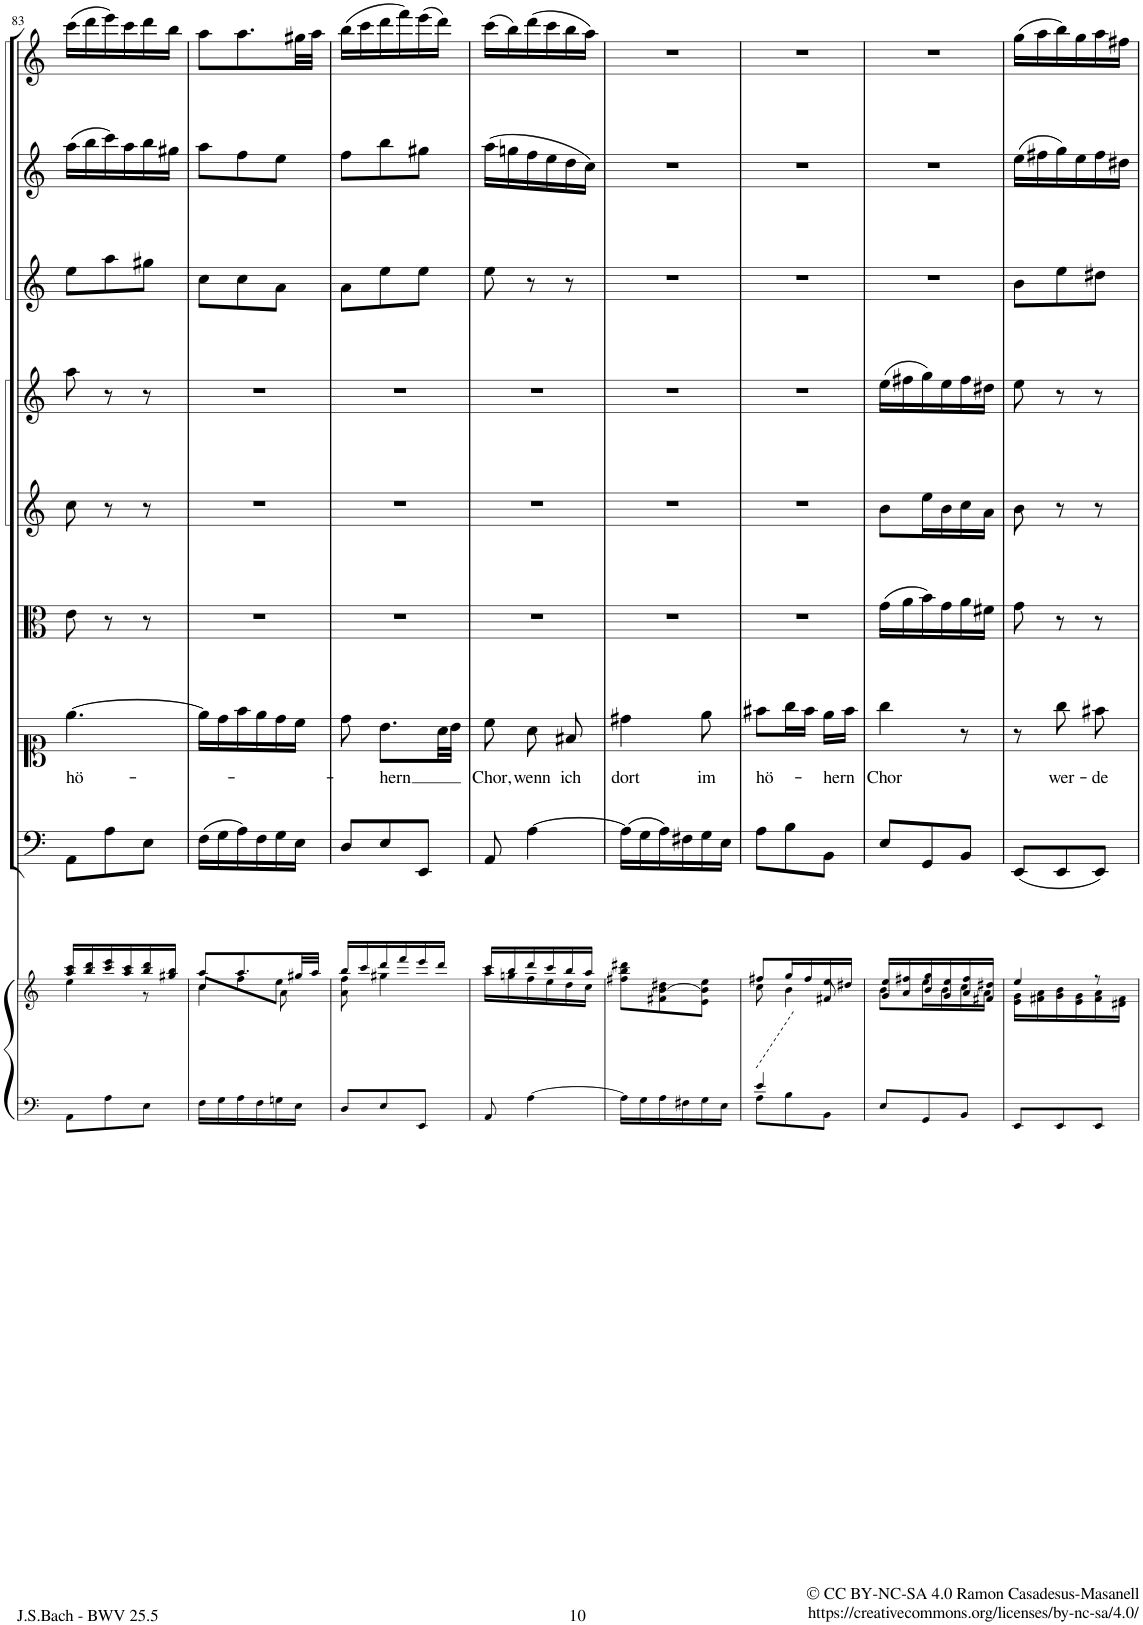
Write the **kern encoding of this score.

**kern	**kern	**kern	**kern	**text	**kern	**kern	**kern	**kern	**kern	**kern
*part9	*part9	*part8	*part7	*part7	*part6	*part5	*part4	*part3	*part2	*part1
*staff10	*staff9	*staff8	*staff7	*staff7	*staff6	*staff5	*staff4	*staff3	*staff2	*staff1
*I"Piano reduction	*	*I"Continuo	*I"Soprano	*	*I"Viola	*I"Oboe II Violino II	*I"Oboe I Violino I	*I"Flauto III	*I"Flauto II	*I"Flauto I
*I'Pno	*	*	*	*	*	*	*	*I'Fl	*I'Fl	*I'Fl
!!LO:PB:g=z
*clefF4	*clefG2	*clefF4	*clefC1	*	*clefC3	*clefG2	*clefG2	*clefG2	*clefG2	*clefG2
*k[]	*k[]	*k[]	*k[]	*	*k[]	*k[]	*k[]	*k[]	*k[]	*k[]
*M3/8	*M3/8	*M3/8	*M3/8	*	*M3/8	*M3/8	*M3/8	*M3/8	*M3/8	*M3/8
=83	=83	=83	=83	=83	=83	=83	=83	=83	=83	=83
*	*^	*	*	*	*	*	*	*	*	*
!	!	!	!	!	!LO:LY:b	!	!	!	!	!	!
8AA\L	16aa/ 16ccc/LL	4ee\	8AA\L	[4.ee\	hö-	8e\	8cc\	8aa\	8ee\L	(>16aa\LL	(>16ccc\LL
.	16bb/ 16ddd/	.	.	.	.	.	.	.	.	16bb\	16ddd\
8A\	16ccc/ 16eee/	.	8A\	.	.	8r	8r	8r	8aa\	16ccc\)	16eee\)
.	16aa/ 16ccc/	.	.	.	.	.	.	.	.	16aa\	16ccc\
8E\J	16bb/ 16ddd/	8r	8E\J	.	.	8r	8r	8r	8gg#X\J	16bb\	16ddd\
.	16gg#X/ 16bb/JJ	.	.	.	.	.	.	.	.	16gg#X\JJ	16bb\JJ
=84	=84	=84	=84	=84	=84	=84	=84	=84	=84	=84	=84
*	*	*^	*	*	*	*	*	*	*	*	*
16F\LL	8aa/L	4cc\	8cc/L	(>16F\LL	16ee\LL]	.	4.r	4.r	4.r	8cc\L	8aa\L	8aa\L
16G\	.	.	.	16G\	16dd\	.	.	.	.	.	.	.
16A\	8.aa/	.	8ff\	16A\)	16ff\	.	.	.	.	8cc\	8ff\	8.aa\
16F\	.	.	.	16F\	16ee\	.	.	.	.	.	.	.
16Gn\	.	8a\	8ee\J	16G\	16dd\	.	.	.	.	8a\J	8ee\J	.
16E\JJ	32gg#X/LL	.	.	16E\JJ	16cc\JJ	.	.	.	.	.	.	32gg#X\LL
.	32aa/JJJ	.	.	.	.	.	.	.	.	.	.	32aa\JJJ
*	*	*v	*v	*	*	*	*	*	*	*	*	*
=85	=85	=85	=85	=85	=85	=85	=85	=85	=85	=85	=85
8D/L	16bb/LL	8a\ 8ff\	8D/L	8dd\	.	4.r	4.r	4.r	8a\L	8ff\L	(>16bb\LL
.	16ccc/	.	.	.	.	.	.	.	.	.	16ccc\
!	!	!	!	!	!LO:LY:b	!	!	!	!	!	!
8E/	16ddd/	4gg#X\	8E/	8.b\L	-hern	.	.	.	8ee\	8bb\	16ddd\
.	16fff/	.	.	.	.	.	.	.	.	.	16fff\)
8EE/J	16eee/	.	8EE/J	.	.	.	.	.	8ee\J	8gg#X\J	(>16eee\
.	16ddd/JJ	.	.	32a\LL	.	.	.	.	.	.	16ddd\JJ)
.	.	.	.	32b\JJJ	.	.	.	.	.	.	.
=86	=86	=86	=86	=86	=86	=86	=86	=86	=86	=86	=86
!	!	!	!	!	!LO:LY:b	!	!	!	!	!	!
8AA/	16ccc/LL	16aa\LL	8AA/	8cc\	Chor,	4.r	4.r	4.r	8ee\	(>16aa\LL	(>16ccc\LL
.	16bb/	16ggn\	.	.	.	.	.	.	.	16ggn\	16bb\)
!	!	!	!	!	!LO:LY:b	!	!	!	!	!	!
[4A\	16ddd/	16ff\	[4A\	8a\	wenn	.	.	.	8r	16ff\	(>16ddd\
.	16ccc/	16ee\	.	.	.	.	.	.	.	16ee\	16ccc\
!	!	!	!	!	!LO:LY:b	!	!	!	!	!	!
.	16bb/	16dd\	.	8f#X/	ich	.	.	.	8r	16dd\	16bb\
.	16aa/JJ	16cc\JJ	.	.	.	.	.	.	.	16cc\JJ)	16aa\JJ)
=87	=87	=87	=87	=87	=87	=87	=87	=87	=87	=87	=87
!	!	!	!	!	!LO:LY:b	!	!	!	!	!	!
*	*v	*v	*	*	*	*	*	*	*	*	*
16A\LL]	8ff#X\ 8bb\ 8ddd#X\L	(>16A\LL]	4dd#X\	dort	4.r	4.r	4.r	4.r	4.r	4.r
16G\	.	16G\	.	.	.	.	.	.	.	.
16A\	8f#X\ [8b\ 8dd#X\	16A\)	.	.	.	.	.	.	.	.
16F#X\	.	16F#X\	.	.	.	.	.	.	.	.
!	!	!	!	!LO:LY:b	!	!	!	!	!	!
16G\	8e\ 8b\] 8ee\J	16G\	8ee\	im	.	.	.	.	.	.
16E\JJ	.	16E\JJ	.	.	.	.	.	.	.	.
=88	=88	=88	=88	=88	=88	=88	=88	=88	=88	=88
*^	*^	*	*	*	*	*	*	*	*	*
*	*	*	*^	*	*	*	*	*	*	*	*	*
!	!	!	!	!	!	!	!LO:LY:b	!	!	!	!	!	!
4e/	8A\L	8ff#X/L	8cc\	4ryy	8A\L	8ff#X\L	hö-	4.r	4.r	4.r	4.r	4.r	4.r
.	8B\	16gg/L	4b\	.	8B\	16gg\L	.	.	.	.	.	.	.
.	.	16ff#/	.	.	.	16ff#\JJ	.	.	.	.	.	.	.
!	!	!	!	!	!	!	!LO:LY:b	!	!	!	!	!	!
8ryy	8BB\J	16ee/	.	8f#X/	8BB\J	16ee\LL	-hern	.	.	.	.	.	.
.	.	16dd#X/JJ	.	.	.	16ff#\JJ	.	.	.	.	.	.	.
*v	*v	*	*	*	*	*	*	*	*	*	*	*	*
*	*	*v	*v	*	*	*	*	*	*	*	*	*
=89	=89	=89	=89	=89	=89	=89	=89	=89	=89	=89	=89
!	!	!	!	!	!LO:LY:b	!	!	!	!	!	!
8E/L	16g/ 16ee/LL	8b\L	8E/L	4gg\	Chor	(>16g\LL	8b\L	(>16ee\LL	4.r	4.r	4.r
.	16a/ 16ff#X/	.	.	.	.	16a\	.	16ff#X\	.	.	.
8GG/	16b/ 16gg/	16ee\L	8GG/	.	.	16b\)	16ee\L	16gg\)	.	.	.
.	16g/ 16ee/	16b\	.	.	.	16g\	16b\	16ee\	.	.	.
8BB/J	16a/ 16ff#/	16cc\	8BB/J	8r	.	16a\	16cc\	16ff#\	.	.	.
.	16f#X/ 16dd#X/JJ	16a\JJ	.	.	.	16f#X\JJ	16a\JJ	16dd#X\JJ	.	.	.
=90	=90	=90	=90	=90	=90	=90	=90	=90	=90	=90	=90
8EE/L	4ee/	16e\ 16g\LL	(<8EE/L	8r	.	8g\	8b\	8ee\	8b\L	(>16ee\LL	(>16gg\LL
.	.	16f#X\ 16a\	.	.	.	.	.	.	.	16ff#X\	16aa\
!	!	!	!	!	!LO:LY:b	!	!	!	!	!	!
8EE/	.	16g\ 16b\	8EE/	8gg\	wer-	8r	8r	8r	8ee\	16gg\)	16bb\)
.	.	16e\ 16g\	.	.	.	.	.	.	.	16ee\	16gg\
!	!	!	!	!	!LO:LY:b	!	!	!	!	!	!
8EE/J	8r	16f#\ 16a\	8EE/J)	8ff#X\	-de	8r	8r	8r	8dd#X\J	16ff#\	16aa\
.	.	16d#X\ 16f#\JJ	.	.	.	.	.	.	.	16dd#X\JJ	16ff#X\JJ
*	*v	*v	*	*	*	*	*	*	*	*	*
=	=	=	=	=	=	=	=	=	=	=
*-	*-	*-	*-	*-	*-	*-	*-	*-	*-	*-
